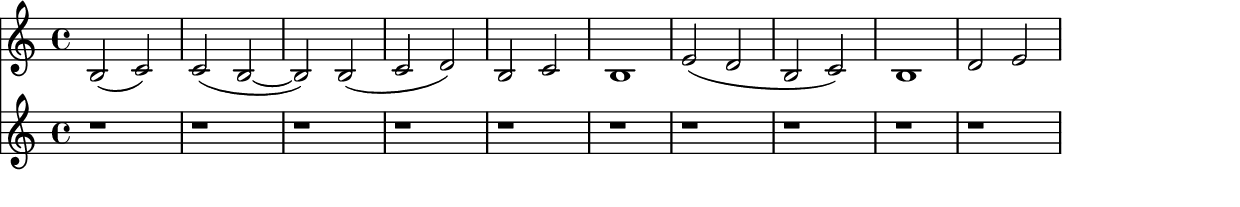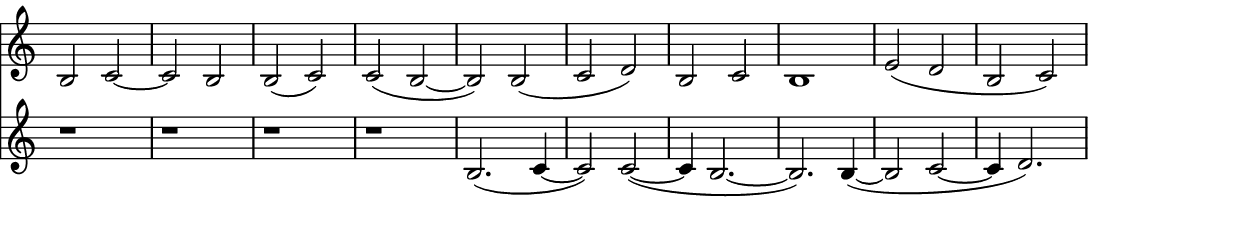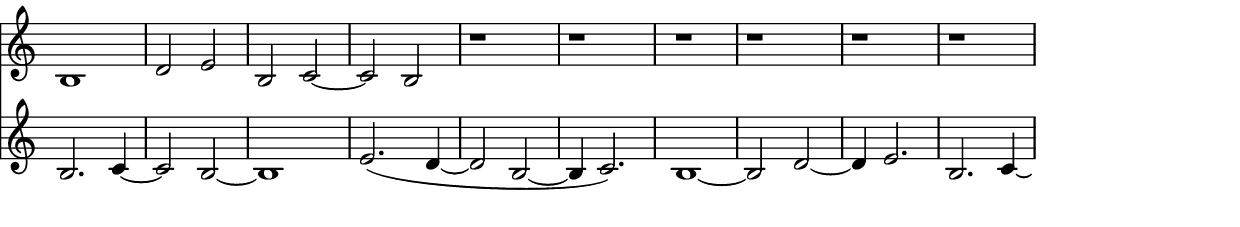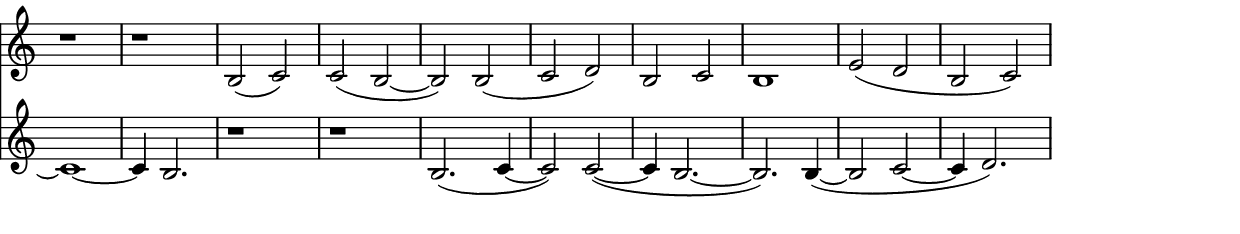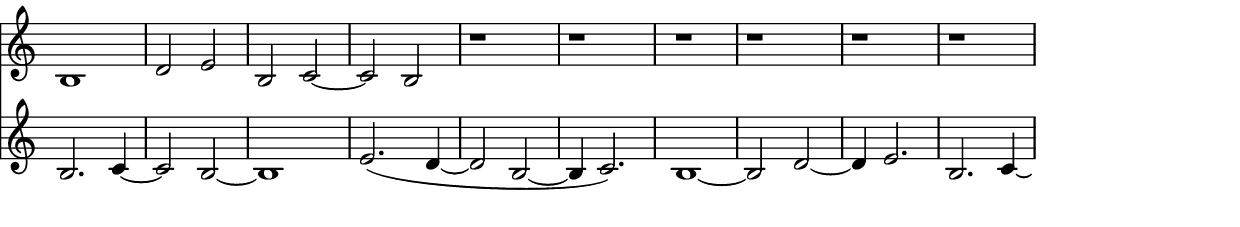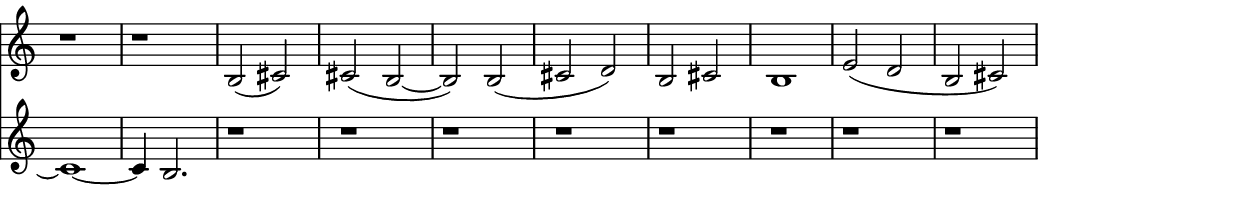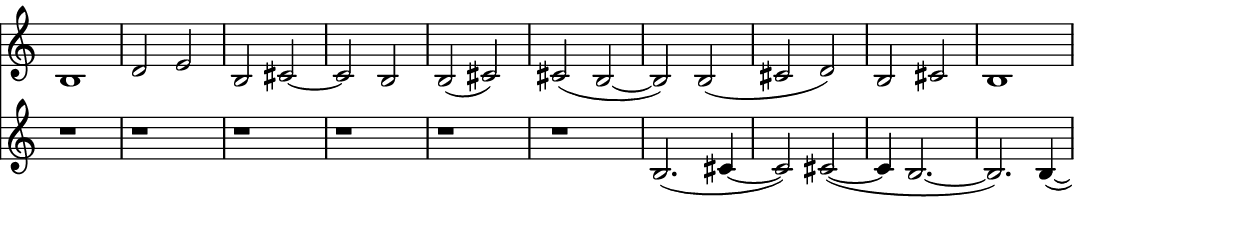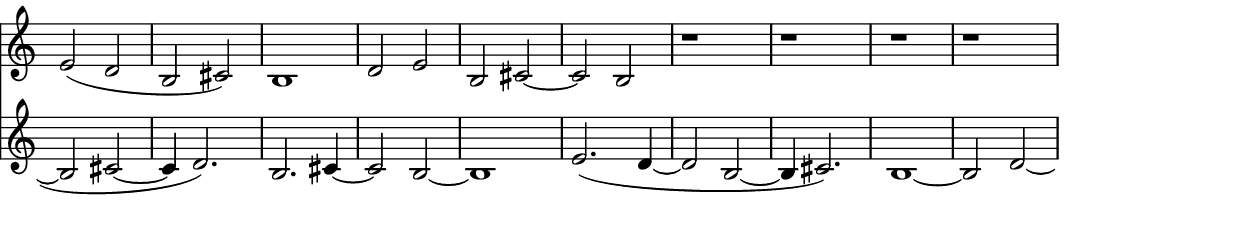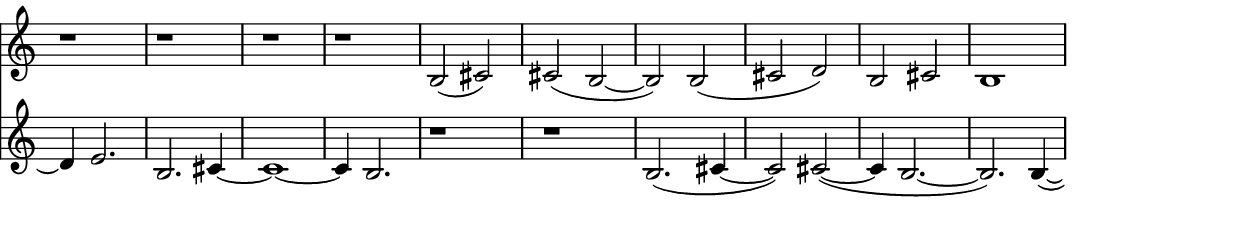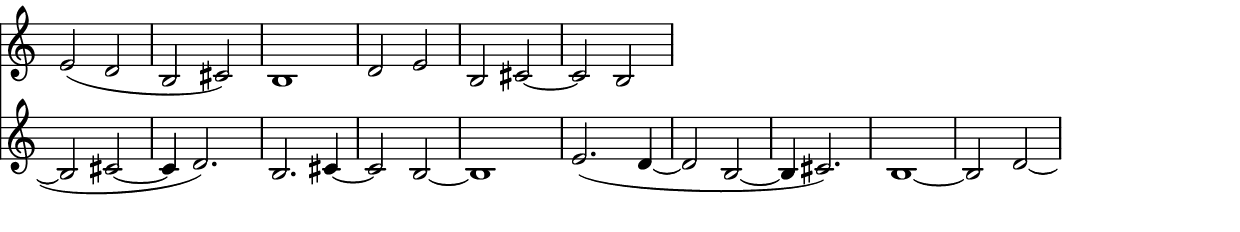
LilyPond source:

\include "lilypond-book-preamble.ly"
\paper {
  #(define dump-extents #t)

  indent = 0\mm
  line-width = 210\mm - 2.0 * 0.4\in
  ragged-right = ##t
  force-assignment = #""
  line-width = #(- line-width (* mm  3.000000))
}
\layout {
}
<<
    \new Staff {   \set Staff.instrumentName = "" <b>2\<-\p( <c'>2) <c'>2( <b>2~ <b>2) <b>2( <c'>2 <d'>2) <b>2 <c'>2 <b>1 <e'>2\>-\mf\!( <d'>2 <b>2 <c'>2) <b>1 <d'>2 <e'>2 <b>2 <c'>2~ <c'>2 <b>2 <b>2\<-\p( <c'>2) <c'>2( <b>2~ <b>2) <b>2( <c'>2 <d'>2) <b>2 <c'>2 <b>1 <e'>2\>-\mf\!( <d'>2 <b>2 <c'>2) <b>1 <d'>2 <e'>2 <b>2 <c'>2~ <c'>2 <b>2 r1 r1 r1 r1 r1 r1 r1 r1 <b>2\<-\p( <c'>2) <c'>2( <b>2~ <b>2) <b>2( <c'>2 <d'>2) <b>2 <c'>2 <b>1 <e'>2\>-\mf\!( <d'>2 <b>2 <c'>2) <b>1 <d'>2 <e'>2 <b>2 <c'>2~ <c'>2 <b>2 r1 r1 r1 r1 r1 r1 r1 r1 <b>2\<-\p( <cis'>2) <cis'>2( <b>2~ <b>2) <b>2( <cis'>2 <d'>2) <b>2 <cis'>2 <b>1 <e'>2\>-\mf\!( <d'>2 <b>2 <cis'>2) <b>1 <d'>2 <e'>2 <b>2 <cis'>2~ <cis'>2 <b>2 <b>2\<-\p( <cis'>2) <cis'>2( <b>2~ <b>2) <b>2( <cis'>2 <d'>2) <b>2 <cis'>2 <b>1 <e'>2\>-\mf\!( <d'>2 <b>2 <cis'>2) <b>1 <d'>2 <e'>2 <b>2 <cis'>2~ <cis'>2 <b>2 r1 r1 r1 r1 r1 r1 r1 r1 <b>2\<-\p( <cis'>2) <cis'>2( <b>2~ <b>2) <b>2( <cis'>2 <d'>2) <b>2 <cis'>2 <b>1 <e'>2\>-\mf\!( <d'>2 <b>2 <cis'>2) <b>1 <d'>2 <e'>2 <b>2 <cis'>2~ <cis'>2 <b>2
               }
    \new Staff {   \set Staff.instrumentName = "" r1 r1 r1 r1 r1 r1 r1 r1 r1 r1 r1 r1 r1 r1 <b>2.\<-\p( <c'>4~ <c'>2) <c'>2~( <c'>4 <b>2.~ <b>2.) <b>4~( <b>2 <c'>2~ <c'>4 <d'>2.) <b>2. <c'>4~ <c'>2 <b>2~ <b>1 <e'>2.\>-\mf\!( <d'>4~ <d'>2 <b>2~ <b>4 <c'>2.) <b>1~ <b>2 <d'>2~ <d'>4 <e'>2. <b>2. <c'>4~ <c'>1~ <c'>4 <b>2. r1 r1 <b>2.\<-\p( <c'>4~ <c'>2) <c'>2~( <c'>4 <b>2.~ <b>2.) <b>4~( <b>2 <c'>2~ <c'>4 <d'>2.) <b>2. <c'>4~ <c'>2 <b>2~ <b>1 <e'>2.\>-\mf\!( <d'>4~ <d'>2 <b>2~ <b>4 <c'>2.) <b>1~ <b>2 <d'>2~ <d'>4 <e'>2. <b>2. <c'>4~ <c'>1~ <c'>4 <b>2. r1 r1 r1 r1 r1 r1 r1 r1 r1 r1 r1 r1 r1 r1 <b>2.\<-\p( <cis'>4~ <cis'>2) <cis'>2~( <cis'>4 <b>2.~ <b>2.) <b>4~( <b>2 <cis'>2~ <cis'>4 <d'>2.) <b>2. <cis'>4~ <cis'>2 <b>2~ <b>1 <e'>2.\>-\mf\!( <d'>4~ <d'>2 <b>2~ <b>4 <cis'>2.) <b>1~ <b>2 <d'>2~ <d'>4 <e'>2. <b>2. <cis'>4~ <cis'>1~ <cis'>4 <b>2. r1 r1 <b>2.\<-\p( <cis'>4~ <cis'>2) <cis'>2~( <cis'>4 <b>2.~ <b>2.) <b>4~( <b>2 <cis'>2~ <cis'>4 <d'>2.) <b>2. <cis'>4~ <cis'>2 <b>2~ <b>1 <e'>2.\>-\mf\!( <d'>4~ <d'>2 <b>2~ <b>4 <cis'>2.) <b>1~ <b>2 <d'>2~ <d'>4 <e'>2. <b>2. <cis'>4~ <cis'>1~ <cis'>4 <b>2.
               }
>>